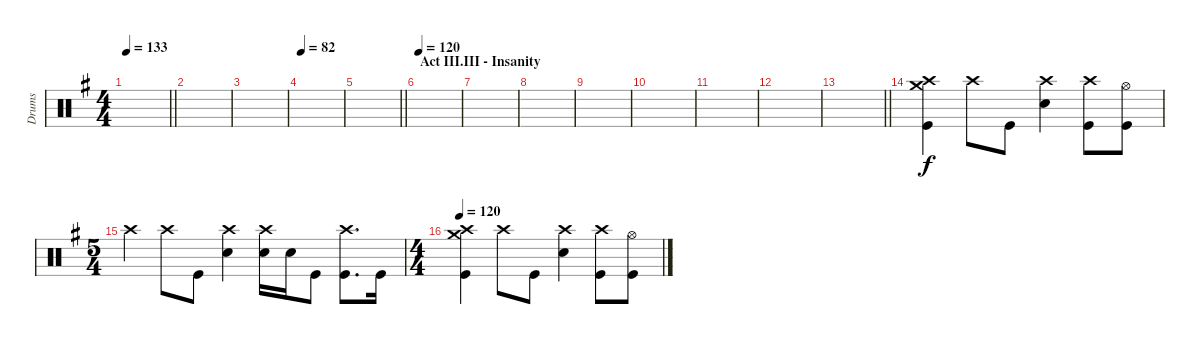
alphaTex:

\track ("Drums" "Drums") {instrument percussion}
\staff
\articulation defaults
\ts (4 4)
\tempo 133
\clef neutral
\barLineRight lightlight
\ks eminor
|
|
|
\tempo 82
|
\barLineRight lightlight
|
\section ("" "Act III.III - Insanity")
\tempo 120
|
|
|
|
|
|
|
\barLineRight lightlight
|
\section ("" "")
("Crash high (hit)" "Crash medium (hit)" "Kick (hit)").4 "Crash high (hit)".8 "Kick (hit)".8 ("Crash high (hit)" "Electric Snare (hit)").4 ("Crash high (hit)" "Kick (hit)").8 ("Hi-Hat (open)" "Kick (hit)").8 |
\ts (5 4)
"Crash high (hit)".4 "Crash high (hit)".8 "Kick (hit)".8 ("Crash high (hit)" "Electric Snare (hit)").4 ("Crash high (hit)" "Electric Snare (hit)").16 "Electric Snare (hit)".16 "Kick (hit)".8 ("Crash high (hit)" "Kick (hit)").8{d} "Kick (hit)".16 |
\ts (4 4)
\tempo 120
("Crash high (hit)" "Crash medium (hit)" "Kick (hit)").4 "Crash high (hit)".8 "Kick (hit)".8 ("Crash high (hit)" "Electric Snare (hit)").4 ("Crash high (hit)" "Kick (hit)").8 ("Hi-Hat (open)" "Kick (hit)").8
